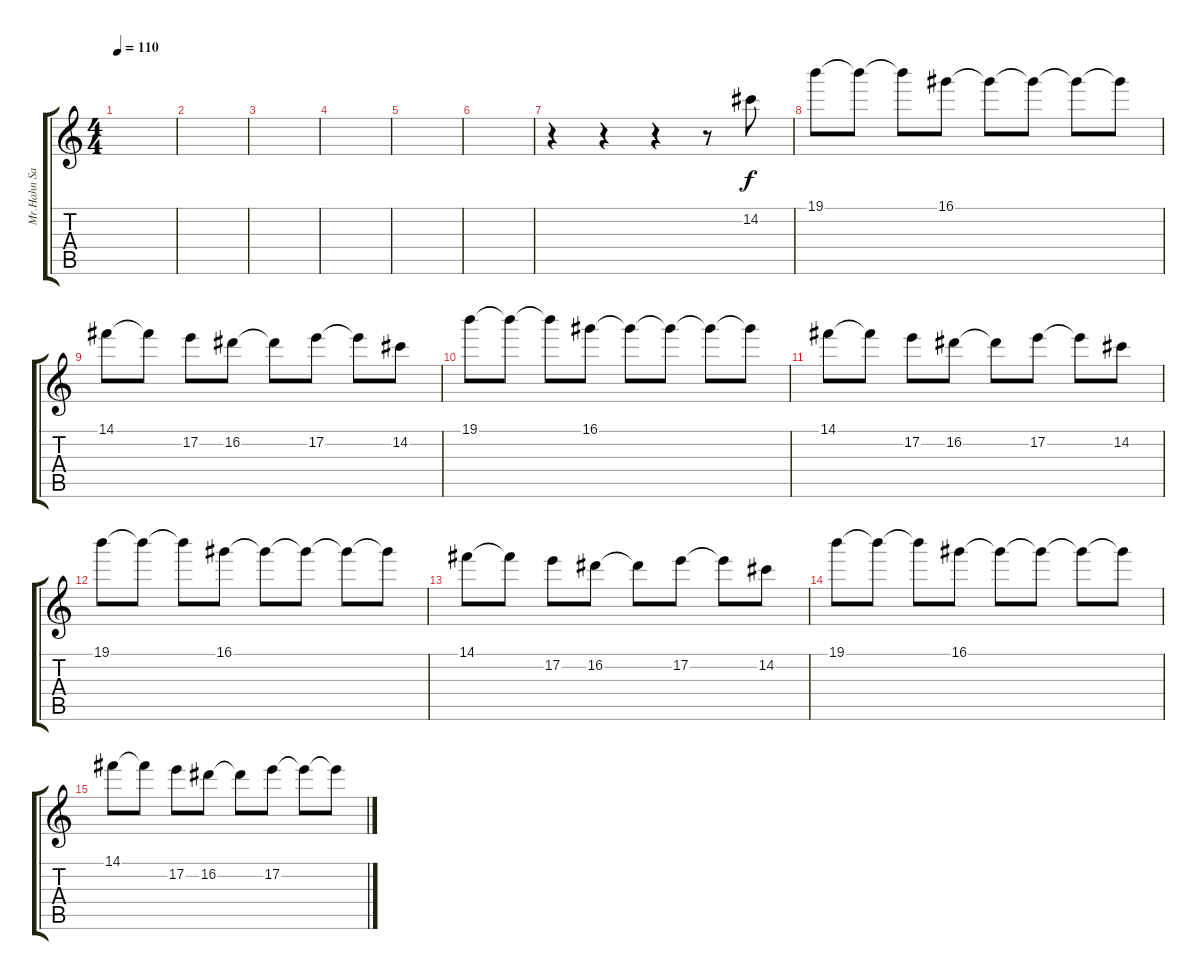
\track ("Mr.Hahn Sampler6" "Mr.Hahn Sa") {instrument acousticguitarsteel}
\staff {score tabs}
\tuning (E4 B3 G3 D3 A2 E2) {hide}
\ts (4 4)
\tempo 110
\clef g2
\ks c
|
|
|
|
|
|
r.4 r.4 r.4 r.8 14.2.8 |
19.1.8 19.1{t}.8 19.1{t}.8 16.1.8 16.1{t}.8 16.1{t}.8 16.1{t}.8 16.1{t}.8 |
14.1.8 14.1{t}.8 17.2.8 16.2.8 16.2{t}.8 17.2.8 17.2{t}.8 14.2.8 |
19.1.8 19.1{t}.8 19.1{t}.8 16.1.8 16.1{t}.8 16.1{t}.8 16.1{t}.8 16.1{t}.8 |
14.1.8 14.1{t}.8 17.2.8 16.2.8 16.2{t}.8 17.2.8 17.2{t}.8 14.2.8 |
19.1.8 19.1{t}.8 19.1{t}.8 16.1.8 16.1{t}.8 16.1{t}.8 16.1{t}.8 16.1{t}.8 |
14.1.8 14.1{t}.8 17.2.8 16.2.8 16.2{t}.8 17.2.8 17.2{t}.8 14.2.8 |
19.1.8 19.1{t}.8 19.1{t}.8 16.1.8 16.1{t}.8 16.1{t}.8 16.1{t}.8 16.1{t}.8 |
14.1.8 14.1{t}.8 17.2.8 16.2.8 16.2{t}.8 17.2.8 17.2{t}.8 17.2{t}.8
